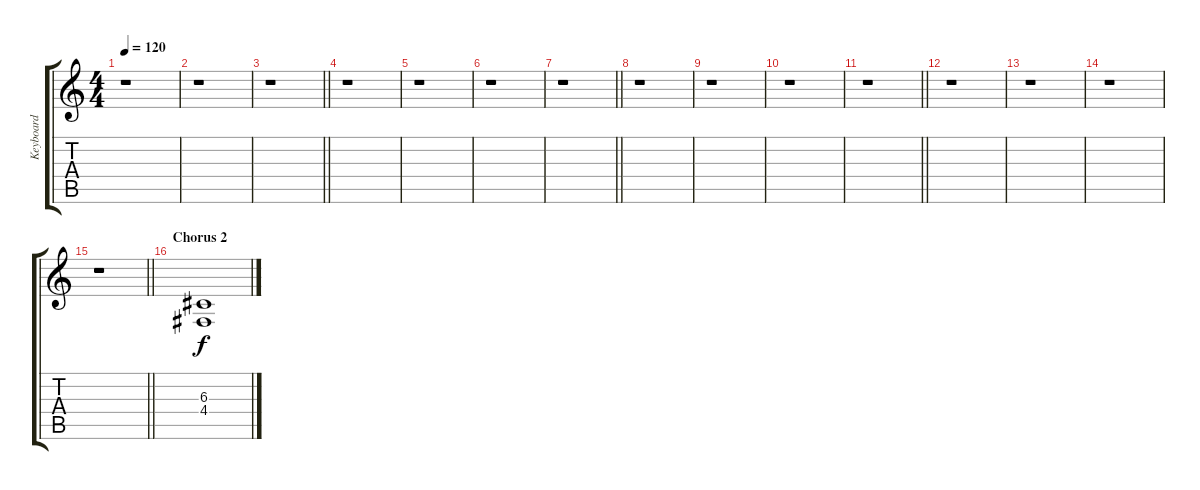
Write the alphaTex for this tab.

\track ("Keyboard" "Keyboard") {instrument lead2sawtooth}
\staff {score tabs}
\tuning (E4 B3 G3 D3 A2 E2) {hide}
\ts (4 4)
\tempo 120
\clef g2
\ks c
r.1{dy f} |
r.1 |
\barLineRight lightlight
r.1 |
r.1 |
r.1 |
r.1 |
\barLineRight lightlight
r.1 |
r.1 |
r.1 |
r.1 |
\barLineRight lightlight
r.1 |
r.1 |
r.1 |
r.1 |
\barLineRight lightlight
r.1 |
\section ("" "Chorus 2")
(6.3 4.4).1{volume 14}
